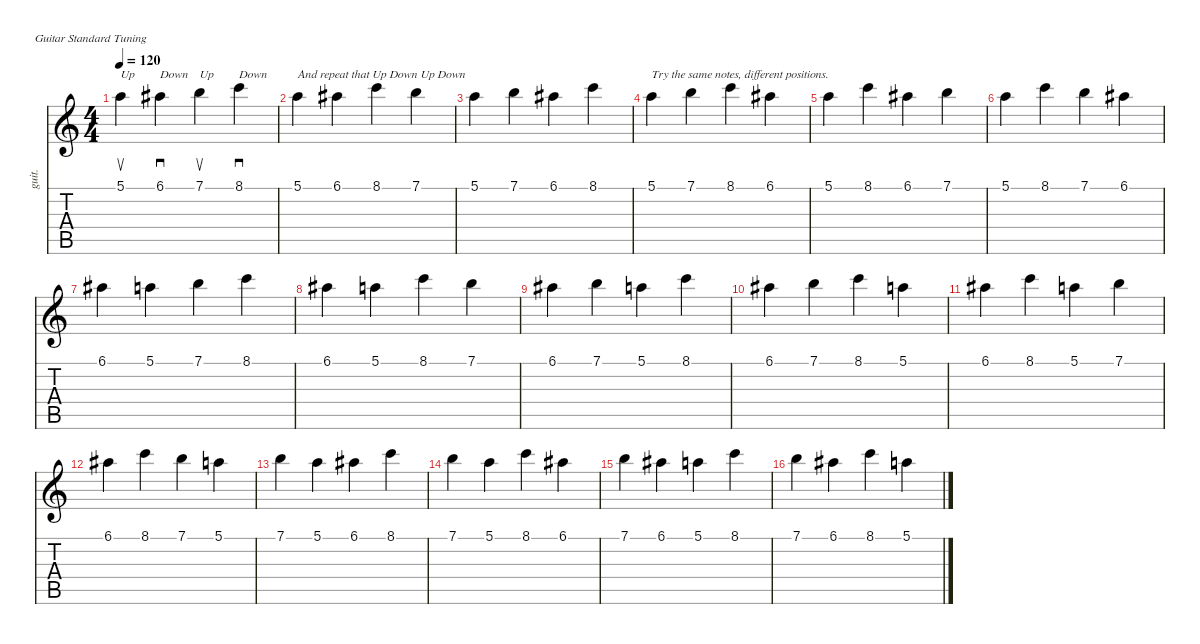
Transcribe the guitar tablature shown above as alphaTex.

\defaultSystemsLayout 4
\hideDynamics
\bracketExtendMode nobrackets
\otherSystemsTrackNameOrientation horizontal
\track ("Track 1" " guit.") {defaultSystemsLayout 4 instrument acousticguitarsteel}
\staff {score tabs}
\tuning (E4 B3 G3 D3 A2 E2)
\ts (4 4)
\beaming (8 2 2 2 2)
\tempo 120
\clef g2
\ks c
5.1.4{su txt "Up" dy f instrument acousticguitarsteel beam Down} 6.1{acc #}.4{sd txt "Down" beam Down} 7.1.4{su txt "Up" beam Down} 8.1.4{sd txt "Down" beam Down} |
5.1.4{txt "And repeat that Up Down Up Down" beam Down} 6.1{acc #}.4{beam Down} 8.1.4{beam Down} 7.1.4{beam Down} |
5.1.4{beam Down} 7.1.4{beam Down} 6.1{acc #}.4{beam Down} 8.1.4{beam Down} |
5.1.4{txt "Try the same notes, different positions." beam Down} 7.1.4{beam Down} 8.1.4{beam Down} 6.1{acc #}.4{beam Down} |
5.1.4{beam Down} 8.1.4{beam Down} 6.1{acc #}.4{beam Down} 7.1.4{beam Down} |
5.1.4{beam Down} 8.1.4{beam Down} 7.1.4{beam Down} 6.1{acc #}.4{beam Down} |
6.1{acc #}.4{beam Down} 5.1.4{beam Down} 7.1.4{beam Down} 8.1.4{beam Down} |
6.1{acc #}.4{beam Down} 5.1.4{beam Down} 8.1.4{beam Down} 7.1.4{beam Down} |
6.1{acc #}.4{beam Down} 7.1.4{beam Down} 5.1.4{beam Down} 8.1.4{beam Down} |
6.1{acc #}.4{beam Down} 7.1.4{beam Down} 8.1.4{beam Down} 5.1.4{beam Down} |
6.1{acc #}.4{beam Down} 8.1.4{beam Down} 5.1.4{beam Down} 7.1.4{beam Down} |
6.1{acc #}.4{beam Down} 8.1.4{beam Down} 7.1.4{beam Down} 5.1.4{beam Down} |
7.1.4{beam Down} 5.1.4{beam Down} 6.1{acc #}.4{beam Down} 8.1.4{beam Down} |
7.1.4{beam Down} 5.1.4{beam Down} 8.1.4{beam Down} 6.1{acc #}.4{beam Down} |
7.1.4{beam Down} 6.1{acc #}.4{beam Down} 5.1.4{beam Down} 8.1.4{beam Down} |
7.1.4{beam Down} 6.1{acc #}.4{beam Down} 8.1.4{beam Down} 5.1.4{beam Down}
